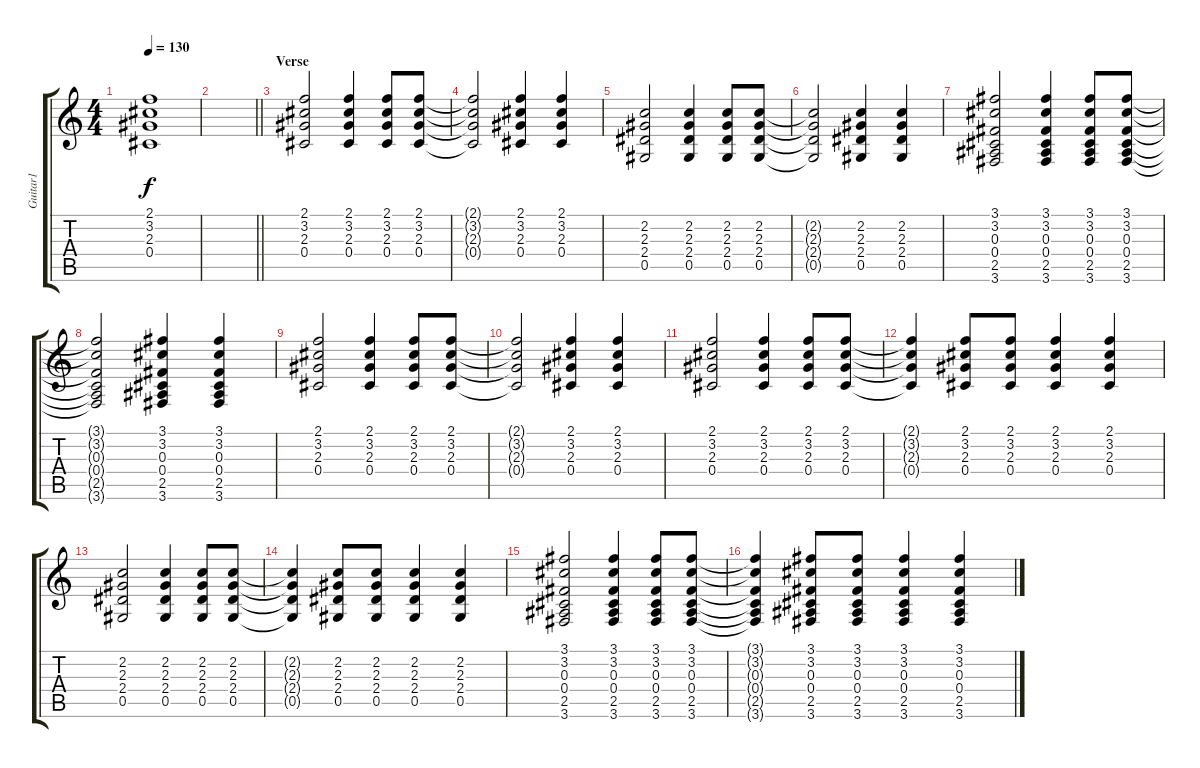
\track ("Guitar1" "Guitar1") {instrument acousticguitarsteel}
\staff {score tabs}
\tuning (Eb4 Bb3 Gb3 Db3 Ab2 Eb2) {hide}
\ts (4 4)
\tempo 130
\clef g2
\ks c
(2.1 3.2 2.3 0.4).1{dy f} |
\barLineRight lightlight
|
\section ("" "Verse")
(2.1 3.2 2.3 0.4).2 (2.1 3.2 2.3 0.4).4 (2.1 3.2 2.3 0.4).8 (2.1 3.2 2.3 0.4).8 |
(2.1{t} 3.2{t} 2.3{t} 0.4{t}).2 (2.1 3.2 2.3 0.4).4 (2.1 3.2 2.3 0.4).4 |
(2.2 2.3 2.4 0.5).2 (2.2 2.3 2.4 0.5).4 (2.2 2.3 2.4 0.5).8 (2.2 2.3 2.4 0.5).8 |
(2.2{t} 2.3{t} 2.4{t} 0.5{t}).2 (2.2 2.3 2.4 0.5).4 (2.2 2.3 2.4 0.5).4 |
(3.1 3.2 0.3 0.4 2.5 3.6).2 (3.1 3.2 0.3 0.4 2.5 3.6).4 (3.1 3.2 0.3 0.4 2.5 3.6).8 (3.1 3.2 0.3 0.4 2.5 3.6).8 |
(3.1{t} 3.2{t} 0.3{t} 0.4{t} 2.5{t} 3.6{t}).2 (3.1 3.2 0.3 0.4 2.5 3.6).4 (3.1 3.2 0.3 0.4 2.5 3.6).4 |
(2.1 3.2 2.3 0.4).2 (2.1 3.2 2.3 0.4).4 (2.1 3.2 2.3 0.4).8 (2.1 3.2 2.3 0.4).8 |
(2.1{t} 3.2{t} 2.3{t} 0.4{t}).2 (2.1 3.2 2.3 0.4).4 (2.1 3.2 2.3 0.4).4 |
(2.1 3.2 2.3 0.4).2 (2.1 3.2 2.3 0.4).4 (2.1 3.2 2.3 0.4).8 (2.1 3.2 2.3 0.4).8 |
(2.1{t} 3.2{t} 2.3{t} 0.4{t}).4 (2.1 3.2 2.3 0.4).8 (2.1 3.2 2.3 0.4).8 (2.1 3.2 2.3 0.4).4 (2.1 3.2 2.3 0.4).4 |
(2.2 2.3 2.4 0.5).2 (2.2 2.3 2.4 0.5).4 (2.2 2.3 2.4 0.5).8 (2.2 2.3 2.4 0.5).8 |
(2.2{t} 2.3{t} 2.4{t} 0.5{t}).4 (2.2 2.3 2.4 0.5).8 (2.2 2.3 2.4 0.5).8 (2.2 2.3 2.4 0.5).4 (2.2 2.3 2.4 0.5).4 |
(3.1 3.2 0.3 0.4 2.5 3.6).2 (3.1 3.2 0.3 0.4 2.5 3.6).4 (3.1 3.2 0.3 0.4 2.5 3.6).8 (3.1 3.2 0.3 0.4 2.5 3.6).8 |
(3.1{t} 3.2{t} 0.3{t} 0.4{t} 2.5{t} 3.6{t}).4 (3.1 3.2 0.3 0.4 2.5 3.6).8 (3.1 3.2 0.3 0.4 2.5 3.6).8 (3.1 3.2 0.3 0.4 2.5 3.6).4 (3.1 3.2 0.3 0.4 2.5 3.6).4
